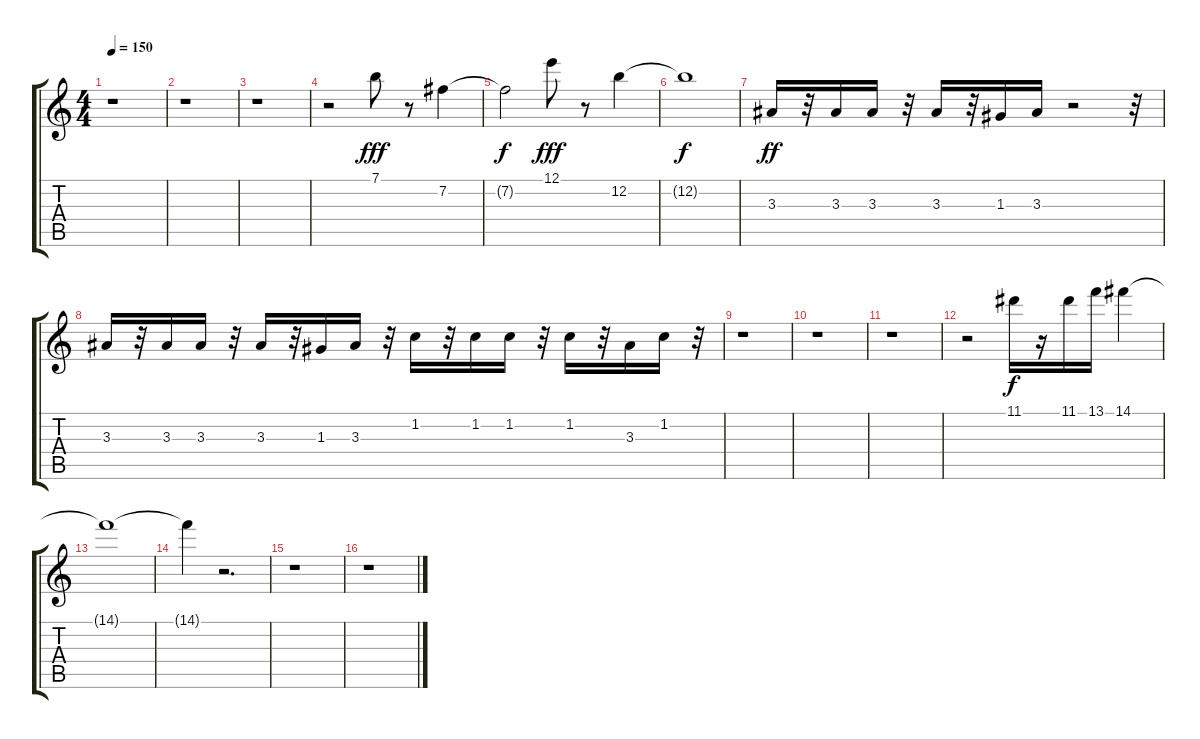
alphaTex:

\track "" {instrument acousticguitarnylon}
\staff {score tabs}
\tuning (E4 B3 G3 D3 A2 E2) {hide}
\ts (4 4)
\tempo 150
\clef g2
\ks c
r.1{dy f} |
r.1 |
r.1 |
r.2 7.1.8{dy fff} r.8 7.2.4 |
7.2{t}.2{dy f} 12.1.8{dy fff} r.8 12.2.4 |
12.2{t}.1{dy f} |
3.3.16{dy ff} r.32 3.3.16 3.3.16 r.32 3.3.16 r.32 1.3.16 3.3.16 r.2 r.32 |
3.3.16 r.32 3.3.16 3.3.16 r.32 3.3.16 r.32 1.3.16 3.3.16 r.32 1.2.16 r.32 1.2.16 1.2.16 r.32 1.2.16 r.32 3.3.16 1.2.16 r.32 |
r.1 |
r.1 |
r.1 |
r.2 11.1.16{dy f} r.16 11.1.16 13.1.16 14.1.4 |
14.1{t}.1 |
14.1{t}.4 r.2{d} |
r.1 |
r.1
